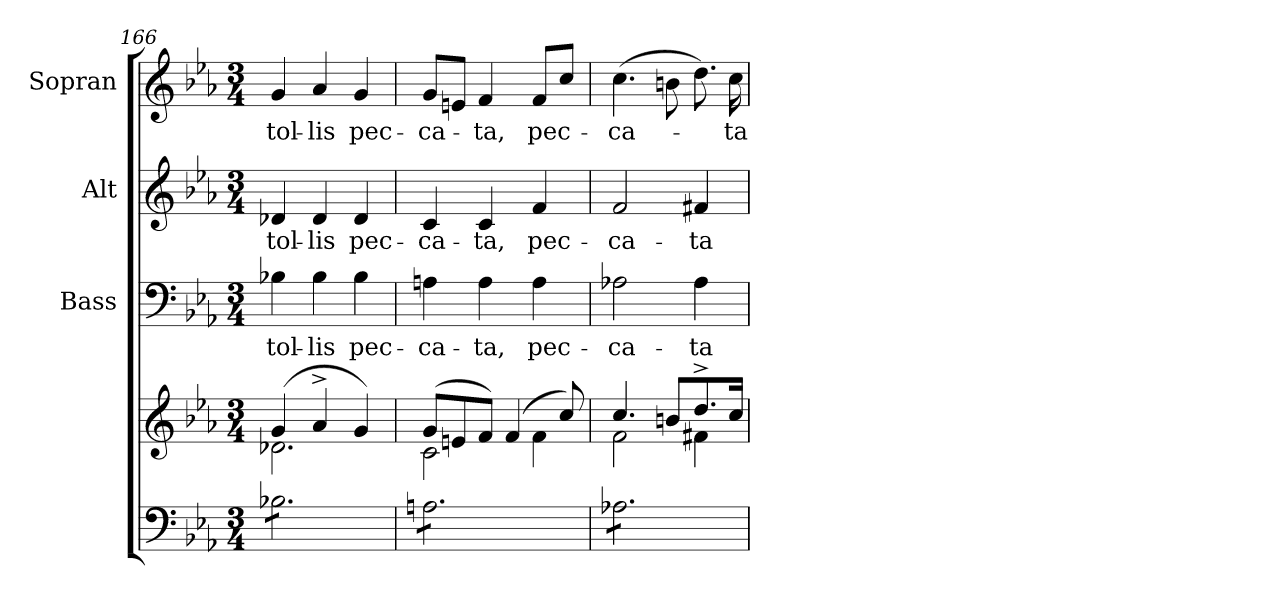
**kern	**kern	**kern	**text	**kern	**text	**kern	**text
*part4	*part4	*part3	*part3	*part2	*part2	*part1	*part1
*staff5	*staff4	*staff3	*staff3	*staff2	*staff2	*staff1	*staff1
*	*	*I"Bass	*	*I"Alt	*	*I"Sopran	*
*	*	*I'B.	*	*I'A.	*	*I'S.	*
*clefF4	*clefG2	*clefF4	*	*clefG2	*	*clefG2	*
*k[b-e-a-]	*k[b-e-a-]	*k[b-e-a-]	*	*k[b-e-a-]	*	*k[b-e-a-]	*
*E-:	*E-:	*E-:	*	*E-:	*	*E-:	*
*M3/4	*M3/4	*M3/4	*	*M3/4	*	*M3/4	*
=166	=166	=166	=166	=166	=166	=166	=166
*	*^	*	*	*	*	*	*
!	!	!	!	!LO:LY:b	!	!LO:LY:b	!	!LO:LY:b
*tremolo	*	*	*	*	*	*	*	*
8B-X\L	(4g/	2.d-X\	4B-X\	tol-	4d-X/	tol-	4g/	tol-
8B-X\	.	.	.	.	.	.	.	.
!	!	!	!	!LO:LY:b	!	!LO:LY:b	!	!LO:LY:b
8B-X\	4a-^</	.	4B-\	-lis	4d-/	-lis	4a-/	-lis
8B-X\	.	.	.	.	.	.	.	.
!	!	!	!	!LO:LY:b	!	!LO:LY:b	!	!LO:LY:b
8B-X\	4g/)	.	4B-\	pec-	4d-/	pec-	4g/	pec-
8B-X\J	.	.	.	.	.	.	.	.
=167	=167	=167	=167	=167	=167	=167	=167	=167
!	!	!	!	!LO:LY:b	!	!LO:LY:b	!	!LO:LY:b
8An\L	(>8g/L	2c\	4An\	-ca-	4c/	-ca-	8g/L	-ca-
8An\	8en/	.	.	.	.	.	8en/J	.
!	!	!	!	!LO:LY:b	!	!LO:LY:b	!	!LO:LY:b
8An\	8f/J)	.	4A\	-ta,	4c/	-ta,	4f/	-ta,
8An\	(4f/	.	.	.	.	.	.	.
!	!	!	!	!LO:LY:b	!	!LO:LY:b	!	!LO:LY:b
8An\	.	4f\	4A\	pec-	4f/	pec-	8f/L	pec-
8An\J	8cc/)	.	.	.	.	.	8cc/J	.
=168	=168	=168	=168	=168	=168	=168	=168	=168
!	!	!	!	!LO:LY:b	!	!LO:LY:b	!	!LO:LY:b
8A-X\L	4.cc/	2f\	2A-X\	-ca-	2f/	-ca-	(>4.cc\	-ca-
8A-X\	.	.	.	.	.	.	.	.
8A-X\	.	.	.	.	.	.	.	.
8A-X\	8bn/L	.	.	.	.	.	8bn\	.
!	!	!	!	!LO:LY:b	!	!LO:LY:b	!	!
8A-X\	8.dd^</	4f#X\	4A-\	-ta	4f#X/	-ta	8.dd\)	.
8A-X\J	.	.	.	.	.	.	.	.
*Xtremolo	*	*	*	*	*	*	*	*
!	!	!	!	!	!	!	!	!LO:LY:b
.	16cc/Jk	.	.	.	.	.	16cc\	-ta
*	*v	*v	*	*	*	*	*	*
=	=	=	=	=	=	=	=
*-	*-	*-	*-	*-	*-	*-	*-
